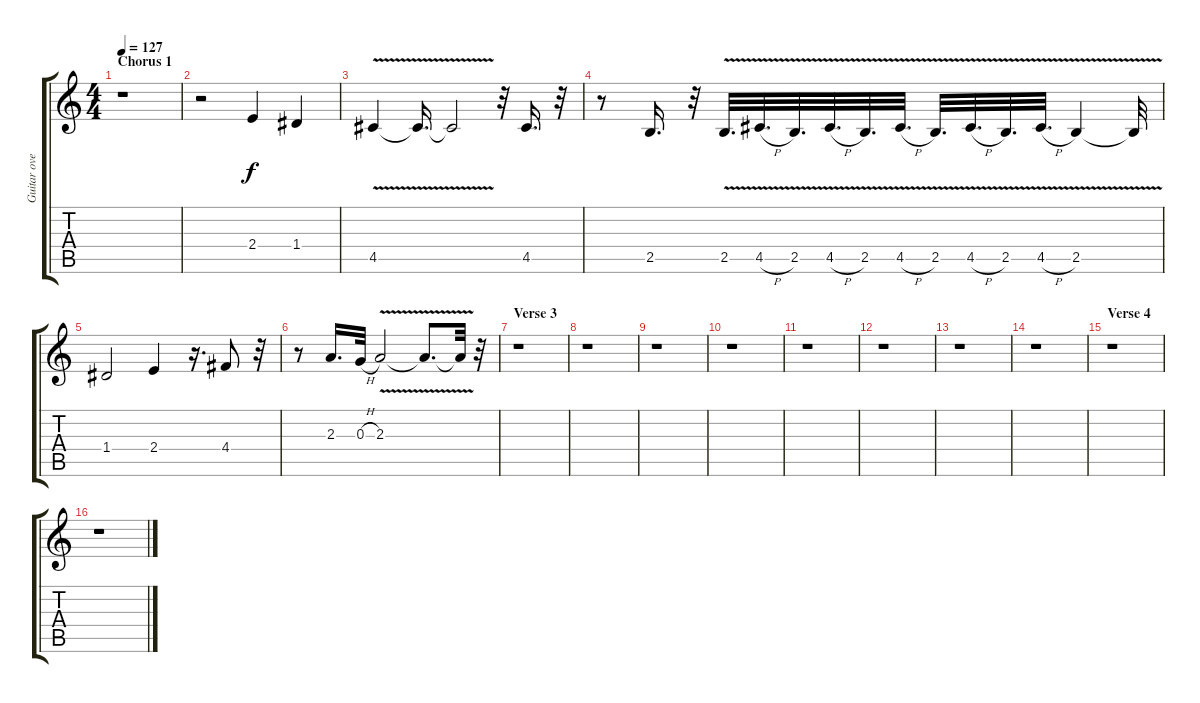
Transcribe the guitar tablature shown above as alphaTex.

\track ("Guitar overdubs" "Guitar ove") {instrument overdrivenguitar}
\staff {score tabs}
\tuning (E4 B3 G3 D3 A2 E2) {hide}
\ts (4 4)
\section ("" "Chorus 1")
\tempo 127
\clef g2
\ks c
r.1{dy f} |
r.2 2.4.4 1.4.4 |
4.5{v}.4 4.5{t}.16{d} 4.5{v t}.2 r.32 4.5.16{d} r.32 |
r.8 2.5.16{d} r.32 2.5{v}.32{d} 4.5{v h}.32{d} 2.5{v}.32{d} 4.5{v h}.32{d} 2.5{v}.32{d} 4.5{v h}.32{d} 2.5{v}.32{d} 4.5{v h}.32{d} 2.5{v}.32{d} 4.5{v h}.32{d} 2.5{v}.4 2.5{v t}.32 |
1.4.2 2.4.4 r.16{d} 4.4.8 r.32 |
r.8 2.3.16{d} 0.3{h}.32 2.3{v}.2 2.3{t}.8{d} 2.3{v t}.32 r.32 |
\section ("" "Verse 3")
r.1 |
r.1 |
r.1 |
r.1 |
r.1 |
r.1 |
r.1 |
r.1 |
\section ("" "Verse 4")
r.1 |
r.1
